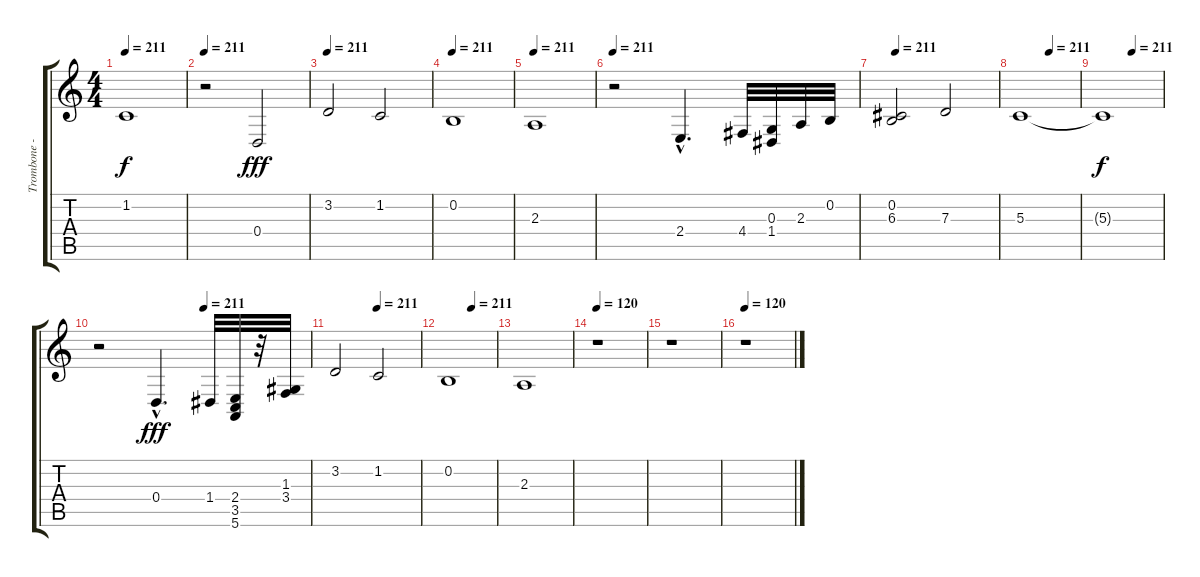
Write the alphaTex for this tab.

\track ("Trombone - Lars Nylander" "Trombone -") {instrument trombone}
\staff {score tabs}
\tuning (E4 B3 G3 D3 A2 E2) {hide}
\ts (4 4)
\tempo 211
\clef g2
\ks c
1.2{t}.1{dy f} |
\tempo 211
r.2 0.4.2{dy fff} |
\tempo 211
3.2.2 1.2.2 |
\tempo 211
0.2.1 |
\tempo 211
2.3.1 |
\tempo 211
r.2 2.4{hac}.4{d} 4.4.32 (0.3 1.4).32 2.3.32 0.2.32 |
\tempo 211
(0.2 6.3).2 7.3.2 |
\tempo (211 0.5)
5.3.1 |
\tempo (211 0.5)
5.3{t}.1{dy f} |
\tempo (211 0.5)
r.2 0.4{hac}.4{d dy fff} 1.4.32 (2.4 3.5 5.6).32 r.32 (1.3 3.4).32 |
\tempo (211 0.5)
3.2.2 1.2.2 |
\tempo (211 0.5)
0.2.1 |
2.3.1 |
\tempo 120
r.1 |
r.1 |
\tempo 120
r.1
